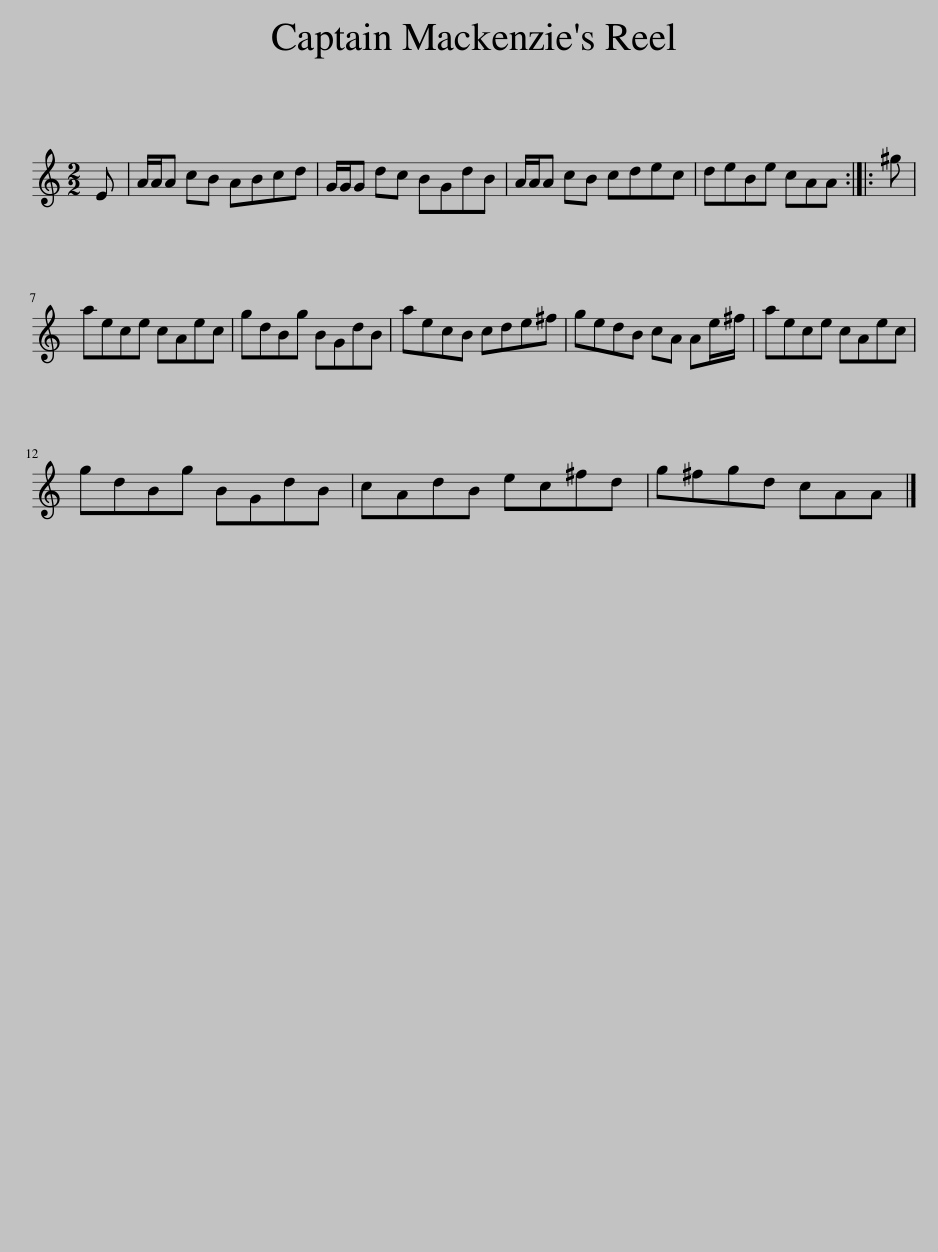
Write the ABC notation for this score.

X:1
L:1/8
M:2/2
I:linebreak $
K:C
V:1 treble
V:1
 E | A/A/A cB ABcd | G/G/G dc BGdB | A/A/A cB cdec | deBe cAA :: %5
 ^g |$ aece cAec | gdBg BGdB | aecB cde^f | gedB cA Ae/^f/ | %10
 aece cAec |$ gdBg BGdB | cAdB ec^fd | g^fgd cAA |] %14
